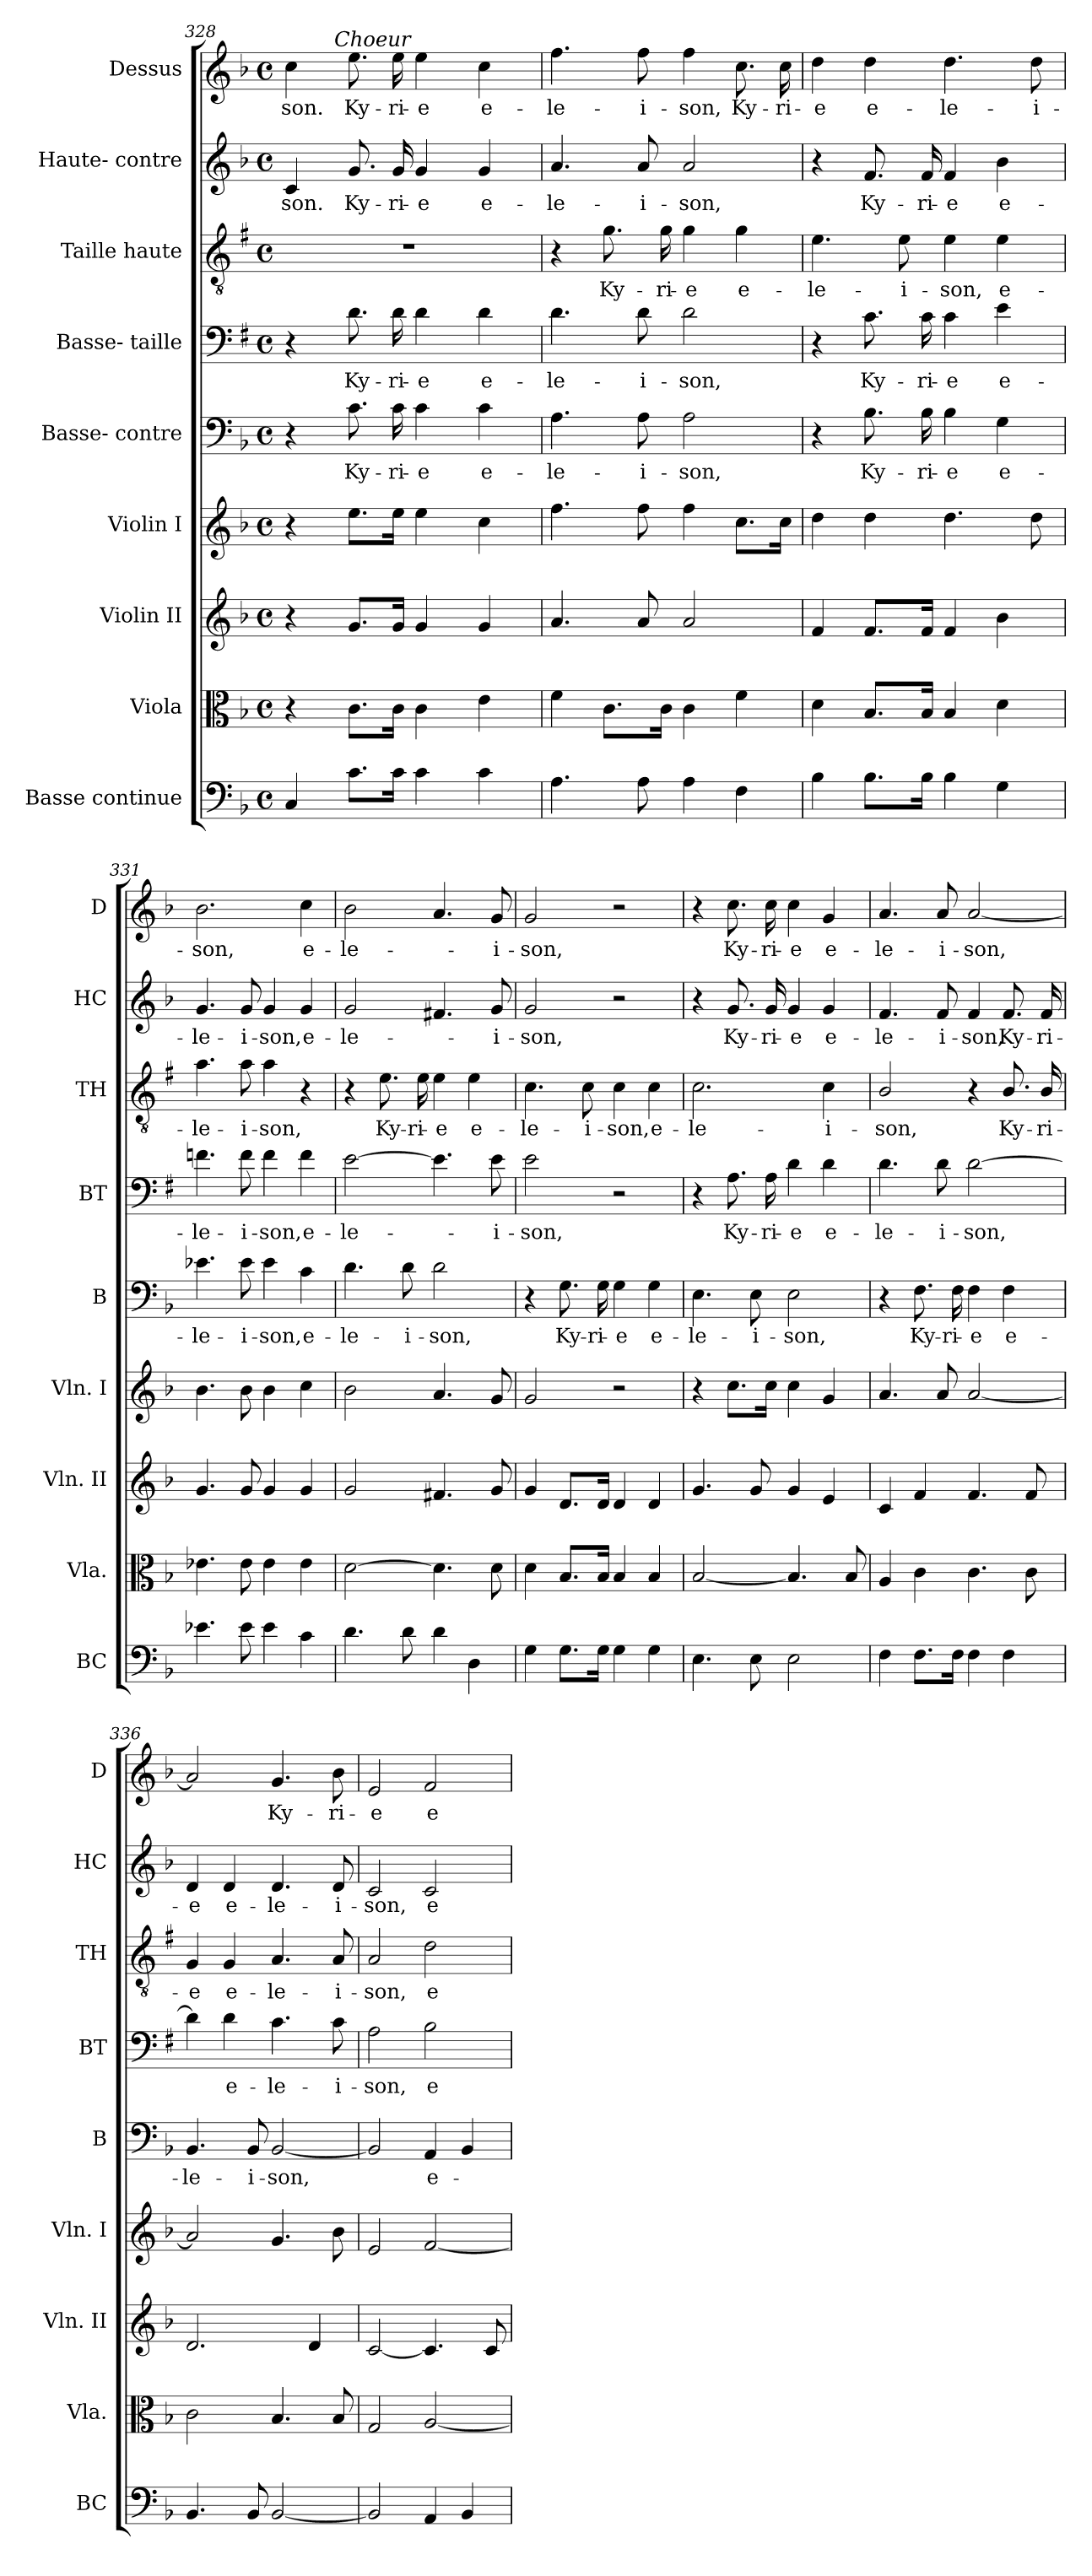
**kern	**kern	**kern	**kern	**kern	**text	**kern	**text	**kern	**text	**kern	**text	**kern	**text
*part9	*part8	*part7	*part6	*part5	*part5	*part4	*part4	*part3	*part3	*part2	*part2	*part1	*part1
*staff9	*staff8	*staff7	*staff6	*staff5	*staff5	*staff4	*staff4	*staff3	*staff3	*staff2	*staff2	*staff1	*staff1
*I"Basse  continue	*I"Viola	*I"Violin II	*I"Violin I	*I"Basse- contre	*	*I"Basse- taille	*	*I"Taille haute	*	*I"Haute- contre	*	*I"Dessus	*
*I'BC	*I'Vla.	*I'Vln. II	*I'Vln. I	*I'B	*	*I'BT	*	*I'TH	*	*I'HC	*	*I'D	*
*clefF4	*clefC3	*clefG2	*clefG2	*clefF4	*	*clefF4	*	*clefGv2	*	*clefG2	*	*clefG2	*
*	*	*	*	*	*	*ITrd1c2	*	*ITrd1c2	*	*	*	*	*
*k[b-]	*k[b-]	*k[b-]	*k[b-]	*k[b-]	*	*k[b-]	*	*k[b-]	*	*k[b-]	*	*k[b-]	*
*F:	*F:	*F:	*F:	*F:	*	*F:	*	*F:	*	*F:	*	*F:	*
*M4/4	*M4/4	*M4/4	*M4/4	*M4/4	*	*M4/4	*	*M4/4	*	*M4/4	*	*M4/4	*
*met(c)	*met(c)	*met(c)	*met(c)	*met(c)	*	*met(c)	*	*met(c)	*	*met(c)	*	*met(c)	*
=328	=328	=328	=328	=328	=328	=328	=328	=328	=328	=328	=328	=328	=328
!	!	!	!	!	!	!	!	!	!	!	!LO:LY:b	!	!LO:LY:b
*	*	*	*	*	*	*	*	*	*	*	*	*^	*
4C/	4r	4r	4r	4r	.	4r	.	1r	.	4c/	-son.	4cc\	8..ryy	-son.
!	!	!	!	!	!	!	!	!	!	!	!	!	!LO:TX:a:i:t=Choeur	!
.	.	.	.	.	.	.	.	.	.	.	.	.	2ryy	.
!	!	!	!	!	!LO:LY:b	!	!LO:LY:b	!	!	!	!LO:LY:b	!	!	!LO:LY:b
8.c\L	8.c\L	8.g/L	8.ee\L	8.c\	Ky-	8.c\	Ky-	.	.	8.g/	Ky-	8.ee\	.	Ky-
!	!	!	!	!	!LO:LY:b	!	!LO:LY:b	!	!	!	!LO:LY:b	!	!	!LO:LY:b
16c\Jk	16c\Jk	16g/Jk	16ee\Jk	16c\	-ri-	16c\	-ri-	.	.	16g/	-ri-	16ee\	.	-ri-
!	!	!	!	!	!LO:LY:b	!	!LO:LY:b	!	!	!	!LO:LY:b	!	!	!LO:LY:b
4c\	4c\	4g/	4ee\	4c\	-e	4c\	-e	.	.	4g/	-e	4ee\	.	-e
.	.	.	.	.	.	.	.	.	.	.	.	.	4ryy	.
!	!	!	!	!	!LO:LY:b	!	!LO:LY:b	!	!	!	!LO:LY:b	!	!	!LO:LY:b
4c\	4e\	4g/	4cc\	4c\	e-	4c\	e-	.	.	4g/	e-	4cc\	.	e-
.	.	.	.	.	.	.	.	.	.	.	.	.	32ryy	.
!!LO:LB:g=z
=329	=329	=329	=329	=329	=329	=329	=329	=329	=329	=329	=329	=329	=329	=329
!	!	!	!	!	!LO:LY:b	!	!LO:LY:b	!	!	!	!LO:LY:b	!	!	!LO:LY:b
*	*	*	*	*	*	*	*	*	*	*	*	*v	*v	*
4.A\	4f\	4.a/	4.ff\	4.A\	-le-	4.c\	-le-	4r	.	4.a/	-le-	4.ff\	-le-
!	!	!	!	!	!	!	!	!	!LO:LY:b	!	!	!	!
.	8.c\L	.	.	.	.	.	.	8.f\	Ky-	.	.	.	.
!	!	!	!	!	!LO:LY:b	!	!LO:LY:b	!	!	!	!LO:LY:b	!	!LO:LY:b
8A\	.	8a/	8ff\	8A\	-i-	8c\	-i-	.	.	8a/	-i-	8ff\	-i-
!	!	!	!	!	!	!	!	!	!LO:LY:b	!	!	!	!
.	16c\Jk	.	.	.	.	.	.	16f\	-ri-	.	.	.	.
!	!	!	!	!	!LO:LY:b	!	!LO:LY:b	!	!LO:LY:b	!	!LO:LY:b	!	!LO:LY:b
4A\	4c\	2a/	4ff\	2A\	-son,	2c\	-son,	4f\	-e	2a/	-son,	4ff\	-son,
!	!	!	!	!	!	!	!	!	!LO:LY:b	!	!	!	!LO:LY:b
4F\	4f\	.	8.cc\L	.	.	.	.	4f\	e-	.	.	8.cc\	Ky-
!	!	!	!	!	!	!	!	!	!	!	!	!	!LO:LY:b
.	.	.	16cc\Jk	.	.	.	.	.	.	.	.	16cc\	-ri-
=330	=330	=330	=330	=330	=330	=330	=330	=330	=330	=330	=330	=330	=330
!	!	!	!	!	!	!	!	!	!LO:LY:b	!	!	!	!LO:LY:b
4B-\	4d\	4f/	4dd\	4r	.	4r	.	4.d\	-le-	4r	.	4dd\	-e
!	!	!	!	!	!LO:LY:b	!	!LO:LY:b	!	!	!	!LO:LY:b	!	!LO:LY:b
8.B-\L	8.B-/L	8.f/L	4dd\	8.B-\	Ky-	8.B-\	Ky-	.	.	8.f/	Ky-	4dd\	e-
!	!	!	!	!	!	!	!	!	!LO:LY:b	!	!	!	!
.	.	.	.	.	.	.	.	8d\	-i-	.	.	.	.
!	!	!	!	!	!LO:LY:b	!	!LO:LY:b	!	!	!	!LO:LY:b	!	!
16B-\Jk	16B-/Jk	16f/Jk	.	16B-\	-ri-	16B-\	-ri-	.	.	16f/	-ri-	.	.
!	!	!	!	!	!LO:LY:b	!	!LO:LY:b	!	!LO:LY:b	!	!LO:LY:b	!	!LO:LY:b
4B-\	4B-/	4f/	4.dd\	4B-\	-e	4B-\	-e	4d\	-son,	4f/	-e	4.dd\	-le-
!	!	!	!	!	!LO:LY:b	!	!LO:LY:b	!	!LO:LY:b	!	!LO:LY:b	!	!
4G\	4d\	4b-\	.	4G\	e-	4d\	e-	4d\	e-	4b-\	e-	.	.
!	!	!	!	!	!	!	!	!	!	!	!	!	!LO:LY:b
.	.	.	8dd\	.	.	.	.	.	.	.	.	8dd\	-i-
=331	=331	=331	=331	=331	=331	=331	=331	=331	=331	=331	=331	=331	=331
!	!	!	!	!	!LO:LY:b	!	!LO:LY:b	!	!LO:LY:b	!	!LO:LY:b	!	!LO:LY:b
4.e-X\	4.e-X\	4.g/	4.b-\	4.e-X\	-le-	4.e-X\	-le-	4.g\	-le-	4.g/	-le-	2.b-\	-son,
!	!	!	!	!	!LO:LY:b	!	!LO:LY:b	!	!LO:LY:b	!	!LO:LY:b	!	!
8e-\	8e-\	8g/	8b-\	8e-\	-i-	8e-\	-i-	8g\	-i-	8g/	-i-	.	.
!	!	!	!	!	!LO:LY:b	!	!LO:LY:b	!	!LO:LY:b	!	!LO:LY:b	!	!
4e-\	4e-\	4g/	4b-\	4e-\	-son,	4e-\	-son,	4g\	-son,	4g/	-son,	.	.
!	!	!	!	!	!LO:LY:b	!	!LO:LY:b	!	!	!	!LO:LY:b	!	!LO:LY:b
4c\	4e-\	4g/	4cc\	4c\	e-	4e-\	e-	4r	.	4g/	e-	4cc\	e-
=332	=332	=332	=332	=332	=332	=332	=332	=332	=332	=332	=332	=332	=332
!	!	!	!	!	!LO:LY:b	!	!LO:LY:b	!	!	!	!LO:LY:b	!	!LO:LY:b
4.d\	[2d\	2g/	2b-\	4.d\	-le-	[2d\	-le-	4r	.	2g/	-le-	2b-\	-le-
!	!	!	!	!	!	!	!	!	!LO:LY:b	!	!	!	!
.	.	.	.	.	.	.	.	8.d\	Ky-	.	.	.	.
!	!	!	!	!	!LO:LY:b	!	!	!	!	!	!	!	!
8d\	.	.	.	8d\	-i-	.	.	.	.	.	.	.	.
!	!	!	!	!	!	!	!	!	!LO:LY:b	!	!	!	!
.	.	.	.	.	.	.	.	16d\	-ri-	.	.	.	.
!	!	!	!	!	!LO:LY:b	!	!	!	!LO:LY:b	!	!	!	!
4d\	4.d\]	4.f#X/	4.a/	2d\	-son,	4.d\]	.	4d\	-e	4.f#X/	.	4.a>/	.
!	!	!	!	!	!	!	!	!	!LO:LY:b	!	!	!	!
4D\	.	.	.	.	.	.	.	4d\	e-	.	.	.	.
!	!	!	!	!	!	!	!LO:LY:b	!	!	!	!LO:LY:b	!	!LO:LY:b
.	8d\	8g/	8g/	.	.	8d\	-i-	.	.	8g/	-i-	8g/	-i-
=333	=333	=333	=333	=333	=333	=333	=333	=333	=333	=333	=333	=333	=333
!	!	!	!	!	!	!	!LO:LY:b	!	!LO:LY:b	!	!LO:LY:b	!	!LO:LY:b
4G\	4d\	4g/	2g/	4r	.	2d\	-son,	4.B-\	-le-	2g/	-son,	2g/	-son,
!	!	!	!	!	!LO:LY:b	!	!	!	!	!	!	!	!
8.G\L	8.B-/L	8.d/L	.	8.G\	Ky-	.	.	.	.	.	.	.	.
!	!	!	!	!	!	!	!	!	!LO:LY:b	!	!	!	!
.	.	.	.	.	.	.	.	8B-\	-i-	.	.	.	.
!	!	!	!	!	!LO:LY:b	!	!	!	!	!	!	!	!
16G\Jk	16B-/Jk	16d/Jk	.	16G\	-ri-	.	.	.	.	.	.	.	.
!	!	!	!	!	!LO:LY:b	!	!	!	!LO:LY:b	!	!	!	!
4G\	4B-/	4d/	2r	4G\	-e	2r	.	4B-\	-son,	2r	.	2r	.
!	!	!	!	!	!LO:LY:b	!	!	!	!LO:LY:b	!	!	!	!
4G\	4B-/	4d/	.	4G\	e-	.	.	4B-\	e-	.	.	.	.
=334	=334	=334	=334	=334	=334	=334	=334	=334	=334	=334	=334	=334	=334
!	!	!	!	!	!LO:LY:b	!	!	!	!LO:LY:b	!	!	!	!
4.E\	[2B-/	4.g/	4r	4.E\	-le-	4r	.	2.B-\	-le-	4r	.	4r	.
!	!	!	!	!	!	!	!LO:LY:b	!	!	!	!LO:LY:b	!	!LO:LY:b
.	.	.	8.cc\L	.	.	8.G\	Ky-	.	.	8.g/	Ky-	8.cc\	Ky-
!	!	!	!	!	!LO:LY:b	!	!	!	!	!	!	!	!
8E\	.	8g/	.	8E\	-i-	.	.	.	.	.	.	.	.
!	!	!	!	!	!	!	!LO:LY:b	!	!	!	!LO:LY:b	!	!LO:LY:b
.	.	.	16cc\Jk	.	.	16G\	-ri-	.	.	16g/	-ri-	16cc\	-ri-
!	!	!	!	!	!LO:LY:b	!	!LO:LY:b	!	!	!	!LO:LY:b	!	!LO:LY:b
2E\	4.B-/]	4g/	4cc\	2E\	-son,	4c\	-e	.	.	4g/	-e	4cc\	-e
!	!	!	!	!	!	!	!LO:LY:b	!	!LO:LY:b	!	!LO:LY:b	!	!LO:LY:b
.	.	4e/	4g/	.	.	4c\	e-	4B-\	-i-	4g/	e-	4g/	e-
.	8B-/	.	.	.	.	.	.	.	.	.	.	.	.
!!LO:PB:g=z
=335	=335	=335	=335	=335	=335	=335	=335	=335	=335	=335	=335	=335	=335
!	!	!	!	!	!	!	!LO:LY:b	!	!LO:LY:b	!	!LO:LY:b	!	!LO:LY:b
4F\	4A/	4c/	4.a/	4r	.	4.c\	-le-	2A/	-son,	4.f/	-le-	4.a/	-le-
!	!	!	!	!	!LO:LY:b	!	!	!	!	!	!	!	!
8.F\L	4c\	4f/	.	8.F\	Ky-	.	.	.	.	.	.	.	.
!	!	!	!	!	!	!	!LO:LY:b	!	!	!	!LO:LY:b	!	!LO:LY:b
.	.	.	8a/	.	.	8c\	-i-	.	.	8f/	-i-	8a/	-i-
!	!	!	!	!	!LO:LY:b	!	!	!	!	!	!	!	!
16F\Jk	.	.	.	16F\	-ri-	.	.	.	.	.	.	.	.
!	!	!	!	!	!LO:LY:b	!	!LO:LY:b	!	!	!	!LO:LY:b	!	!LO:LY:b
4F\	4.c\	4.f/	[2a/	4F\	-e	[2c\	-son,	4r	.	4f/	-son,	[2a/	-son,
!	!	!	!	!	!LO:LY:b	!	!	!	!LO:LY:b	!	!LO:LY:b	!	!
4F\	.	.	.	4F\	e-	.	.	8.A/	Ky-	8.f/	Ky-	.	.
.	8c\	8f/	.	.	.	.	.	.	.	.	.	.	.
!	!	!	!	!	!	!	!	!	!LO:LY:b	!	!LO:LY:b	!	!
.	.	.	.	.	.	.	.	16A/	-ri-	16f/	-ri-	.	.
=336	=336	=336	=336	=336	=336	=336	=336	=336	=336	=336	=336	=336	=336
!	!	!	!	!	!LO:LY:b	!	!	!	!LO:LY:b	!	!LO:LY:b	!	!
4.BB-/	2c\	2.d/	2a/]	4.BB-/	-le-	4c\]	.	4F/	-e	4d/	-e	2a/]	.
!	!	!	!	!	!	!	!LO:LY:b	!	!LO:LY:b	!	!LO:LY:b	!	!
.	.	.	.	.	.	4c\	e-	4F/	e-	4d/	e-	.	.
!	!	!	!	!	!LO:LY:b	!	!	!	!	!	!	!	!
8BB-/	.	.	.	8BB-/	-i-	.	.	.	.	.	.	.	.
!	!	!	!	!	!LO:LY:b	!	!LO:LY:b	!	!LO:LY:b	!	!LO:LY:b	!	!LO:LY:b
[2BB-/	4.B-/	.	4.g/	[2BB-/	-son,	4.B-\	-le-	4.G/	-le-	4.d/	-le-	4.g/	Ky-
.	.	4d/	.	.	.	.	.	.	.	.	.	.	.
!	!	!	!	!	!	!	!LO:LY:b	!	!LO:LY:b	!	!LO:LY:b	!	!LO:LY:b
.	8B-/	.	8b-\	.	.	8B-\	-i-	8G/	-i-	8d/	-i-	8b-\	-ri-
=337	=337	=337	=337	=337	=337	=337	=337	=337	=337	=337	=337	=337	=337
!	!	!	!	!	!	!	!LO:LY:b	!	!LO:LY:b	!	!LO:LY:b	!	!LO:LY:b
2BB-/]	2G/	[2c/	2e/	2BB-/]	.	2G\	-son,	2G/	-son,	2c/	-son,	2e/	-e
!	!	!	!	!	!LO:LY:b	!	!LO:LY:b	!	!LO:LY:b	!	!LO:LY:b	!	!LO:LY:b
4AA/	[2A/	4.c/]	[2f/	4AA/	e-	2A\	e-	2c\	e-	2c/	e-	2f/	e-
4BB-/	.	.	.	4BB-/	.	.	.	.	.	.	.	.	.
.	.	8c/	.	.	.	.	.	.	.	.	.	.	.
=	=	=	=	=	=	=	=	=	=	=	=	=	=
*-	*-	*-	*-	*-	*-	*-	*-	*-	*-	*-	*-	*-	*-
